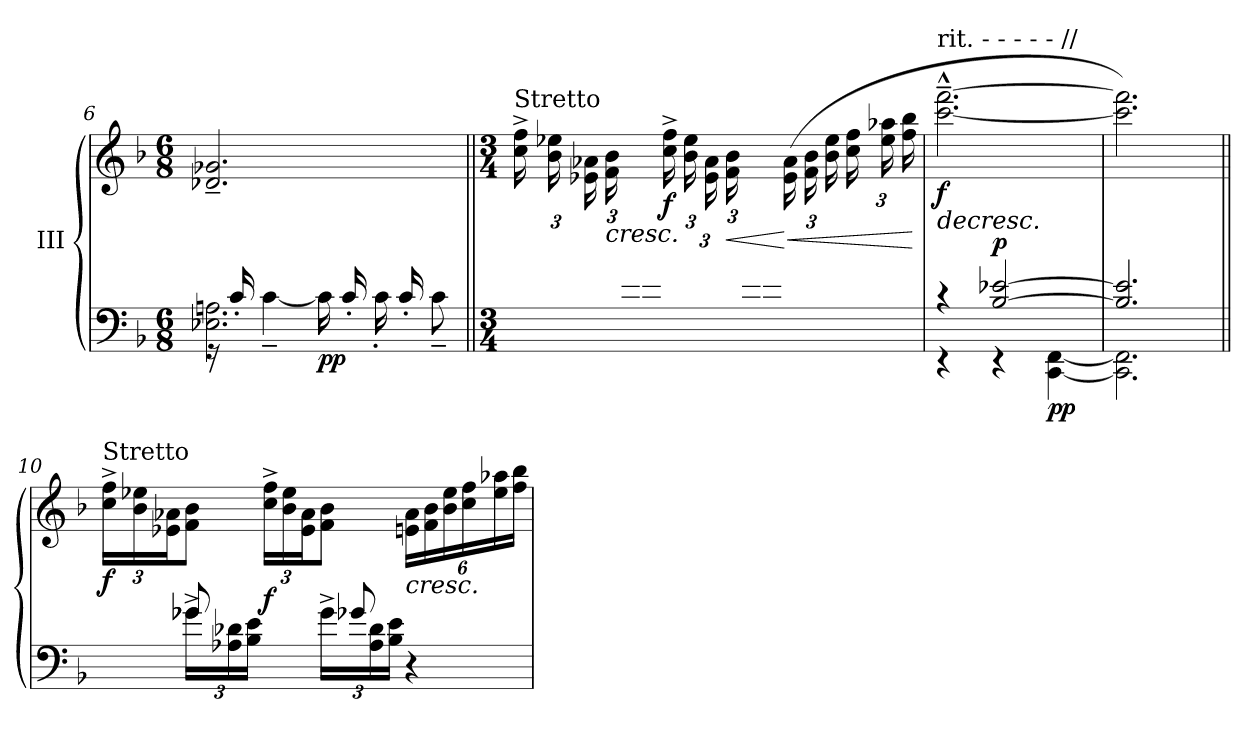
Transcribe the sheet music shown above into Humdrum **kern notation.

**kern	**kern	**dynam
*part1	*part1	*part1
*staff2	*staff1	*staff1/2
*I"III	*	*
*clefF4	*clefG2	*
*k[b-]	*k[b-]	*
*M6/8	*M6/8	*
=6	=6	=6
*^	*	*
!	!	!	!LO:DY:b
!	!	!	!LO:DY:n=1:b
2.E-X\ 2.An\	16r	2.d-X/~ 2.g-X/~	other-dynamics p
.	16c'</	.	.
.	[4c~>\	.	.
!	!	!	!LO:DY:n=2:b=2
.	16c\]	.	pp
.	16c'</	.	.
.	16c'>\	.	.
.	16c'</	.	.
.	8c~>\	.	.
!!LO:LB:g=z
=7||	=7||	=7||	=7||
*M3/4	*	*M3/4	*
*	*	*Xbrackettup	*
!	!	!LO:TX:t=Stretto	!
!	!	!	!LO:DY:b
!	!	!	!LO:DY:n=1:b
6ryy	2.ryy	(>24cc\^> 24ff\^>LL	f other-dynamics
.	.	24b-\ 24ee-X\	.
.	.	24e-X\ 24a-X\	.
!	!	!	!LO:HP:b
.	.	24f\ 24b-\	<
24B-/<< 24e-X/<<	.	12ryy	.
24c/ 24f/JJ)	.	.	.
!	!	!	!LO:DY:n=2:b
6ryy	.	(>24cc\^> 24ff\^>LL	f
.	.	24b-\ 24ee-\	.
.	.	24e-\ 24a-\	.
!	!	!	!LO:HP:b
.	.	24f\ 24b-\	<
24B-/ 24e-/	.	12ryy	.
24c/ 24f/JJ)	.	.	.
!	!	!	!LO:HP:n=1:b
4ryy	.	(>24e-\ 24a-\LL	[ <
.	.	24f\ 24b-\	.
.	.	24b-\ 24ee-\	.
.	.	24cc\ 24ff\	.
.	.	24ee-\ 24aa-X\	.
.	.	24ff\ 24bb-\JJ	.
*v	*v	*	*
.	.	[
=8	=8	=8
*^	*	*
!	!	!LO:TX:a:t=rit.  -        -          -           -           -          //	!
!	!	!	!LO:HP:b
!	!	!	!LO:DY:n=1:b
4r	4r	[2.ccc\~^^ [2.fff\~^^	> f
!	!	!	!LO:DY:n=2:a=2
[2B-/ [2e-X/	4r	.	p
!	!	!	!LO:DY:n=3:b=2
.	[4CC\ [4FF\	.	pp
*v	*v	*	*
.	.	[
=9	=9	=9
*^	*	*
2.B-/] 2.e-/]	2.CC\] 2.FF\]	2.ccc\] 2.fff\])	.
!!LO:LB:g=z
=10||	=10||	=10||	=10||
!	!	!LO:TX:t=Stretto	!
!	!	!	!LO:DY:b
8ryy	8ryy	(>24cc\^ 24ff\^LL	f
.	.	24b-\ 24ee-X\	.
.	.	24e-X\< 24a-X\<J	.
*Xbrackettup	*	*	*
24g-X^>\LL	8g-X/	8f\ 8b-\J	.
24A-X\<< 24d-X\<<	.	.	.
24B-\ 24e\JJ)	.	.	.
!	!	!	!LO:DY:n=1:b
8ryy	8ryy	(>24cc\^ 24ff\^LL	[ f
.	.	24b-\ 24ee-\	.
.	.	24e-\ 24a-\J	.
24g-^>\LL	8g-X/	8f\ 8b-\J	.
24A-\ 24d-\	.	.	.
24B-\ 24e\JJ)	.	.	.
!	!	!	!LO:HP:b
4r	4ryy	24en\ 24a-\LL	<
.	.	24f\ 24b-\	.
.	.	24b-\ 24ee-\	.
.	.	24cc\ 24ff\	.
.	.	24ee-\ 24aa-X\	.
.	.	24ff\ 24bb-\JJ	.
*v	*v	*	*
.	.	]
=	=	=
*-	*-	*-
